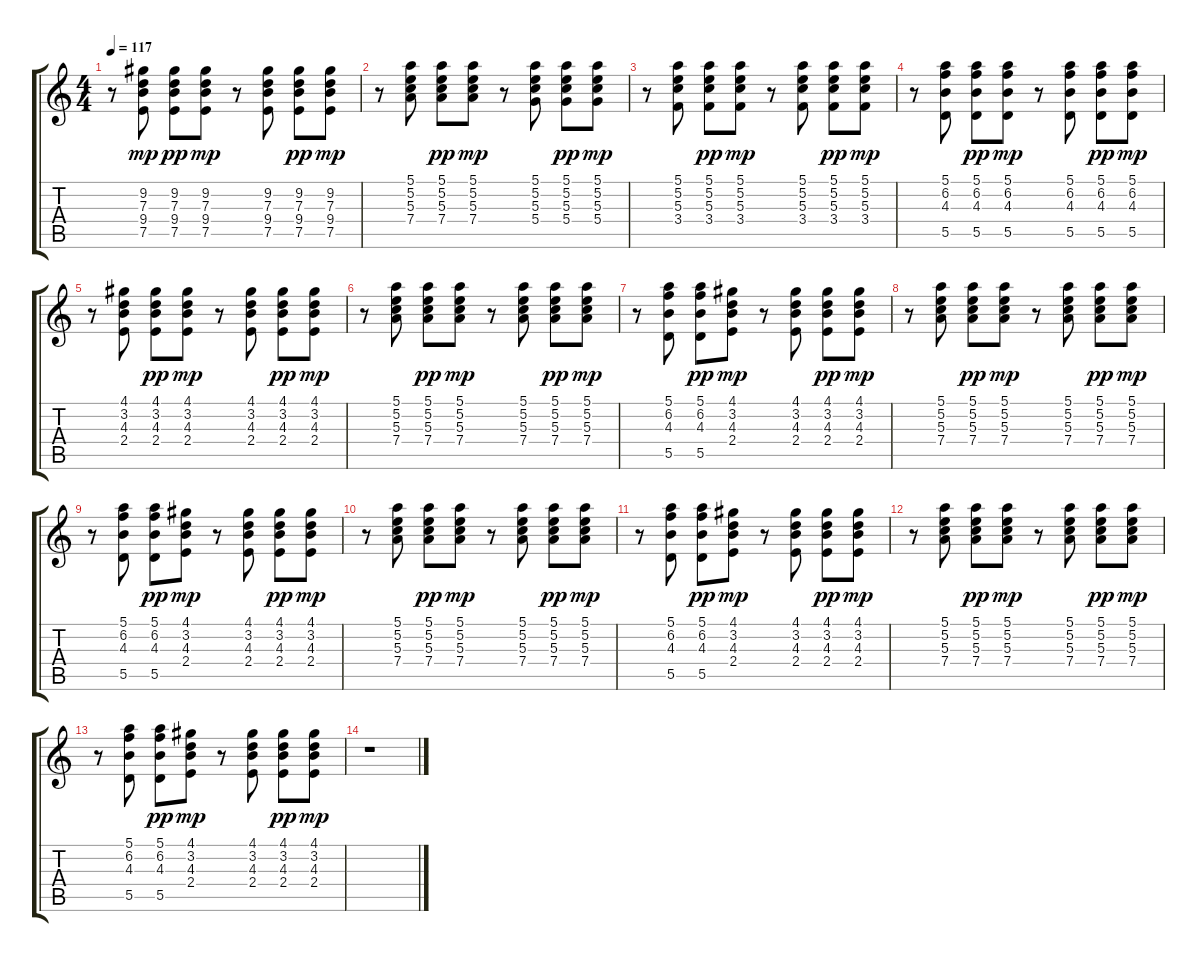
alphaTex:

\track "" {instrument acousticguitarsteel}
\staff {score tabs}
\tuning (E4 B3 G3 D3 A2 E2) {hide}
\ts (4 4)
\tempo 117
\clef g2
\ks c
r.8{dy mp} (9.2 7.3 9.4 7.5).8 (9.2 7.3 9.4 7.5).8{dy pp} (9.2 7.3 9.4 7.5).8{dy mp} r.8 (9.2 7.3 9.4 7.5).8 (9.2 7.3 9.4 7.5).8{dy pp} (9.2 7.3 9.4 7.5).8{dy mp} |
r.8 (5.1 5.2 5.3 7.4).8 (5.1 5.2 5.3 7.4).8{dy pp} (5.1 5.2 5.3 7.4).8{dy mp} r.8 (5.1 5.2 5.3 5.4).8 (5.1 5.2 5.3 5.4).8{dy pp} (5.1 5.2 5.3 5.4).8{dy mp} |
r.8 (5.1 5.2 5.3 3.4).8 (5.1 5.2 5.3 3.4).8{dy pp} (5.1 5.2 5.3 3.4).8{dy mp} r.8 (5.1 5.2 5.3 3.4).8 (5.1 5.2 5.3 3.4).8{dy pp} (5.1 5.2 5.3 3.4).8{dy mp} |
r.8 (5.1 6.2 4.3 5.5).8 (5.1 6.2 4.3 5.5).8{dy pp} (5.1 6.2 4.3 5.5).8{dy mp} r.8 (5.1 6.2 4.3 5.5).8 (5.1 6.2 4.3 5.5).8{dy pp} (5.1 6.2 4.3 5.5).8{dy mp} |
r.8 (4.1 3.2 4.3 2.4).8 (4.1 3.2 4.3 2.4).8{dy pp} (4.1 3.2 4.3 2.4).8{dy mp} r.8 (4.1 3.2 4.3 2.4).8 (4.1 3.2 4.3 2.4).8{dy pp} (4.1 3.2 4.3 2.4).8{dy mp} |
r.8 (5.1 5.2 5.3 7.4).8 (5.1 5.2 5.3 7.4).8{dy pp} (5.1 5.2 5.3 7.4).8{dy mp} r.8 (5.1 5.2 5.3 7.4).8 (5.1 5.2 5.3 7.4).8{dy pp} (5.1 5.2 5.3 7.4).8{dy mp} |
r.8 (5.1 6.2 4.3 5.5).8 (5.1 6.2 4.3 5.5).8{dy pp} (4.1 3.2 4.3 2.4).8{dy mp} r.8 (4.1 3.2 4.3 2.4).8 (4.1 3.2 4.3 2.4).8{dy pp} (4.1 3.2 4.3 2.4).8{dy mp} |
r.8 (5.1 5.2 5.3 7.4).8 (5.1 5.2 5.3 7.4).8{dy pp} (5.1 5.2 5.3 7.4).8{dy mp} r.8 (5.1 5.2 5.3 7.4).8 (5.1 5.2 5.3 7.4).8{dy pp} (5.1 5.2 5.3 7.4).8{dy mp} |
r.8 (5.1 6.2 4.3 5.5).8 (5.1 6.2 4.3 5.5).8{dy pp} (4.1 3.2 4.3 2.4).8{dy mp} r.8 (4.1 3.2 4.3 2.4).8 (4.1 3.2 4.3 2.4).8{dy pp} (4.1 3.2 4.3 2.4).8{dy mp} |
r.8 (5.1 5.2 5.3 7.4).8 (5.1 5.2 5.3 7.4).8{dy pp} (5.1 5.2 5.3 7.4).8{dy mp} r.8 (5.1 5.2 5.3 7.4).8 (5.1 5.2 5.3 7.4).8{dy pp} (5.1 5.2 5.3 7.4).8{dy mp} |
r.8 (5.1 6.2 4.3 5.5).8 (5.1 6.2 4.3 5.5).8{dy pp} (4.1 3.2 4.3 2.4).8{dy mp} r.8 (4.1 3.2 4.3 2.4).8 (4.1 3.2 4.3 2.4).8{dy pp} (4.1 3.2 4.3 2.4).8{dy mp} |
r.8 (5.1 5.2 5.3 7.4).8 (5.1 5.2 5.3 7.4).8{dy pp} (5.1 5.2 5.3 7.4).8{dy mp} r.8 (5.1 5.2 5.3 7.4).8 (5.1 5.2 5.3 7.4).8{dy pp} (5.1 5.2 5.3 7.4).8{dy mp} |
r.8 (5.1 6.2 4.3 5.5).8 (5.1 6.2 4.3 5.5).8{dy pp} (4.1 3.2 4.3 2.4).8{dy mp} r.8 (4.1 3.2 4.3 2.4).8 (4.1 3.2 4.3 2.4).8{dy pp} (4.1 3.2 4.3 2.4).8{dy mp} |
r.1
